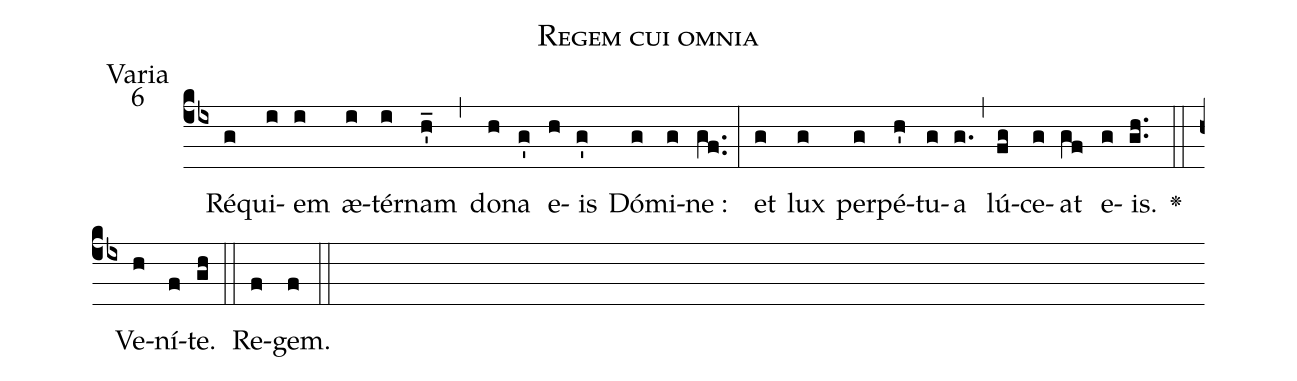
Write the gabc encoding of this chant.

name:Regem cui omnia;
office-part:Varia;
mode:6;
%%
(cb4) <v>~</v>Ré(g)qui(i)em(i) æ(i)tér(i)nam(h'_) (,) do(h)na(g') e(h)is(g') Dó(g)mi(g)ne :(gf..) (:) et(g) lux(g) per(g)pé(h')tu(g)a(g.) (,) lú(fg)ce(g)at(gf) e(g)is.(gh..) <v>\greheightstar</v>(::) Ve(h)ní(f)te.(gh) (::) Re(f)gem.(f) (::)
